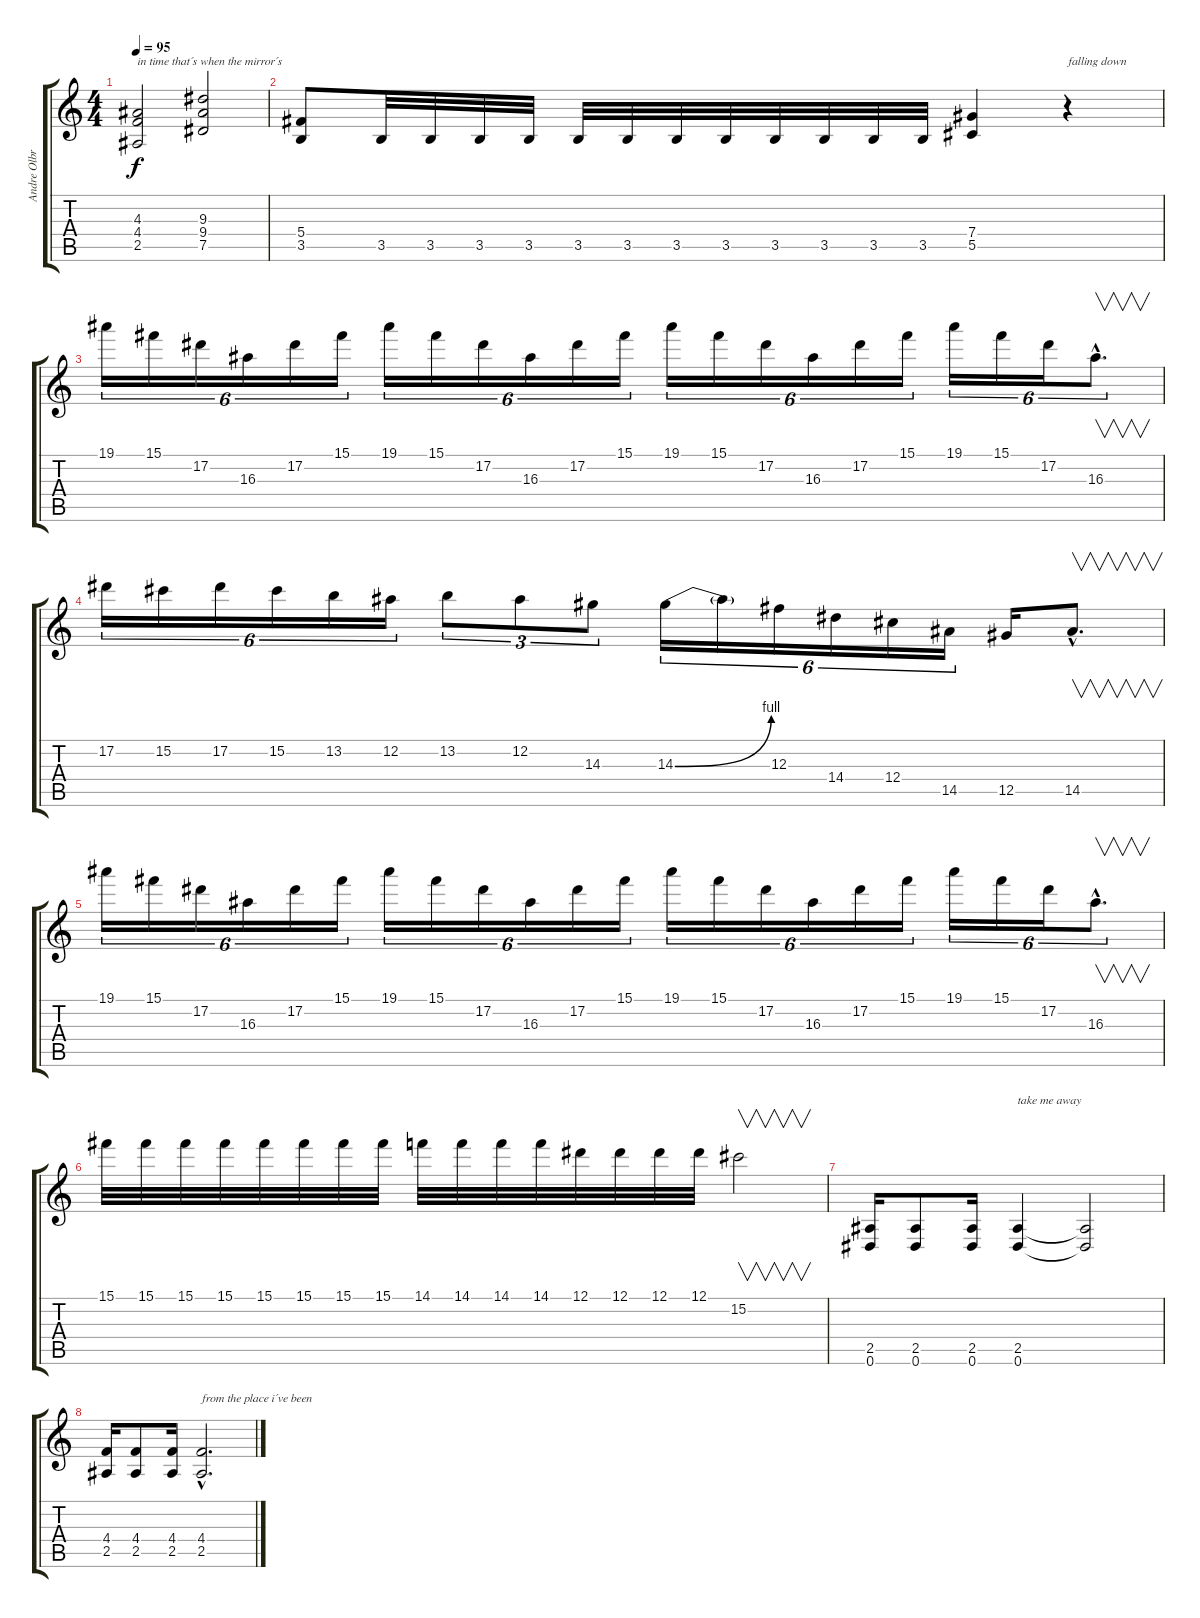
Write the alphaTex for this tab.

\track ("Andre Olbrich" "Andre Olbr") {instrument overdrivenguitar}
\staff {score tabs}
\tuning (Eb4 Bb3 Gb3 Db3 Ab2 Eb2) {hide}
\ts (4 4)
\tempo 95
\clef g2
\ks c
(4.3 4.4 2.5).2{txt "in time that´s when the mirror´s " dy f} (9.3 9.4 7.5).2 |
(5.4 3.5).8 3.5.32 3.5.32 3.5.32 3.5.32 3.5.32 3.5.32 3.5.32 3.5.32 3.5.32 3.5.32 3.5.32 3.5.32 (7.4 5.5).4 r.4{txt "falling down"} |
19.1.16{tu (6 4)} 15.1.16{tu (6 4)} 17.2.16{tu (6 4)} 16.3.16{tu (6 4)} 17.2.16{tu (6 4)} 15.1.16{tu (6 4)} 19.1.16{tu (6 4)} 15.1.16{tu (6 4)} 17.2.16{tu (6 4)} 16.3.16{tu (6 4)} 17.2.16{tu (6 4)} 15.1.16{tu (6 4)} 19.1.16{tu (6 4)} 15.1.16{tu (6 4)} 17.2.16{tu (6 4)} 16.3.16{tu (6 4)} 17.2.16{tu (6 4)} 15.1.16{tu (6 4)} 19.1.16{tu (6 4)} 15.1.16{tu (6 4)} 17.2.16{tu (6 4)} 16.3{hac}.8{v d tu (6 4)} |
17.2.16{tu (6 4)} 15.2.16{tu (6 4)} 17.2.16{tu (6 4)} 15.2.16{tu (6 4)} 13.2.16{tu (6 4)} 12.2.16{tu (6 4)} 13.2.8{tu (3 2)} 12.2.8{tu (3 2)} 14.3.8{tu (3 2)} 14.3{be (bend 0 0 60 4)}.16{tu (6 4)} 14.3{t}.16{tu (6 4)} 12.3.16{tu (6 4)} 14.4.16{tu (6 4)} 12.4.16{tu (6 4)} 14.5.16{tu (6 4)} 12.5.16 14.5{hac}.8{v d} |
19.1.16{tu (6 4)} 15.1.16{tu (6 4)} 17.2.16{tu (6 4)} 16.3.16{tu (6 4)} 17.2.16{tu (6 4)} 15.1.16{tu (6 4)} 19.1.16{tu (6 4)} 15.1.16{tu (6 4)} 17.2.16{tu (6 4)} 16.3.16{tu (6 4)} 17.2.16{tu (6 4)} 15.1.16{tu (6 4)} 19.1.16{tu (6 4)} 15.1.16{tu (6 4)} 17.2.16{tu (6 4)} 16.3.16{tu (6 4)} 17.2.16{tu (6 4)} 15.1.16{tu (6 4)} 19.1.16{tu (6 4)} 15.1.16{tu (6 4)} 17.2.16{tu (6 4)} 16.3{hac}.8{v d tu (6 4)} |
15.1.32 15.1.32 15.1.32 15.1.32 15.1.32 15.1.32 15.1.32 15.1.32 14.1.32 14.1.32 14.1.32 14.1.32 12.1.32 12.1.32 12.1.32 12.1.32 15.2.2{v} |
(2.5 0.6).16 (2.5 0.6).8 (2.5 0.6).16 (2.5 0.6).4{txt "take me away"} (2.5{t} 0.6{t}).2 |
(4.4 2.5).16 (4.4 2.5).8 (4.4 2.5).16 (4.4{hac} 2.5{hac}).2{d txt "from the place i´ve been"}
